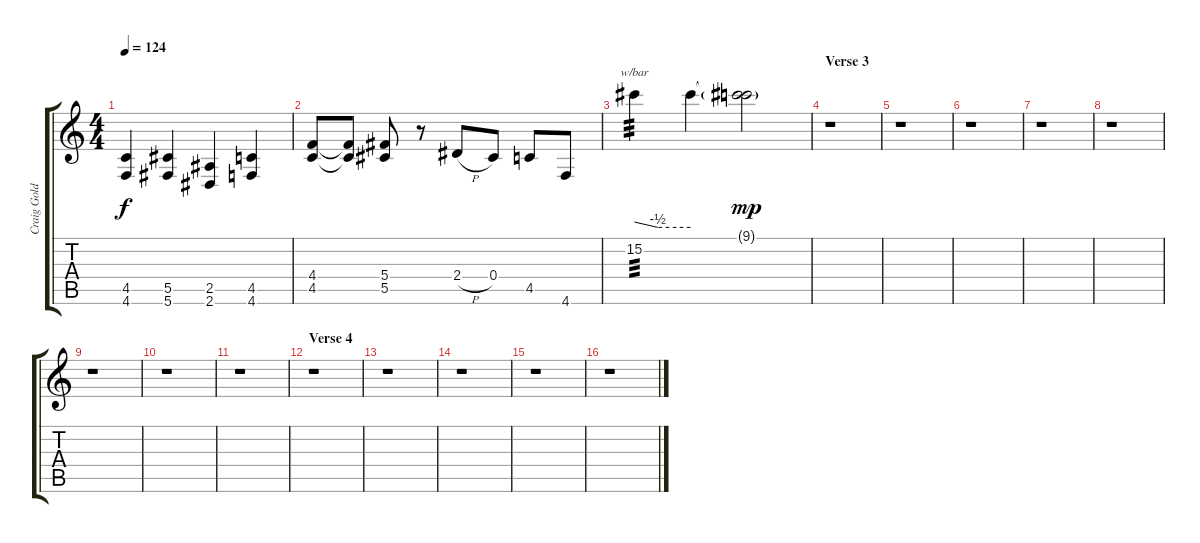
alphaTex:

\track ("Craig Goldy - Lead" "Craig Gold") {instrument overdrivenguitar}
\staff {score tabs}
\tuning (Eb4 Bb3 Gb3 Db3 Ab2 Db2) {hide}
\ts (4 4)
\tempo 124
\clef g2
\ks c
(4.5 4.6).4{dy f balance 13} (5.5 5.6).4 (2.5 2.6).4 (4.5 4.6).4 |
(4.4 4.5).8{balance 3} (4.4{t} 4.5{t}).8 (5.4 5.5).8 r.8 2.4{h}.8{balance 8} 0.4.8 4.5.8 4.6.8 |
15.2.4{tbe (custom default 0 0 25 -2 45 -2 60 -2) tp 3 instrument lead5charang} 15.2{t}.4 (9.1{g} 15.2{t}).2{dy mp} |
\section ("" "Verse 3")
r.1 |
r.1 |
r.1 |
r.1 |
r.1 |
r.1 |
r.1 |
r.1 |
\section ("" "Verse 4")
r.1 |
r.1 |
r.1 |
r.1 |
r.1
